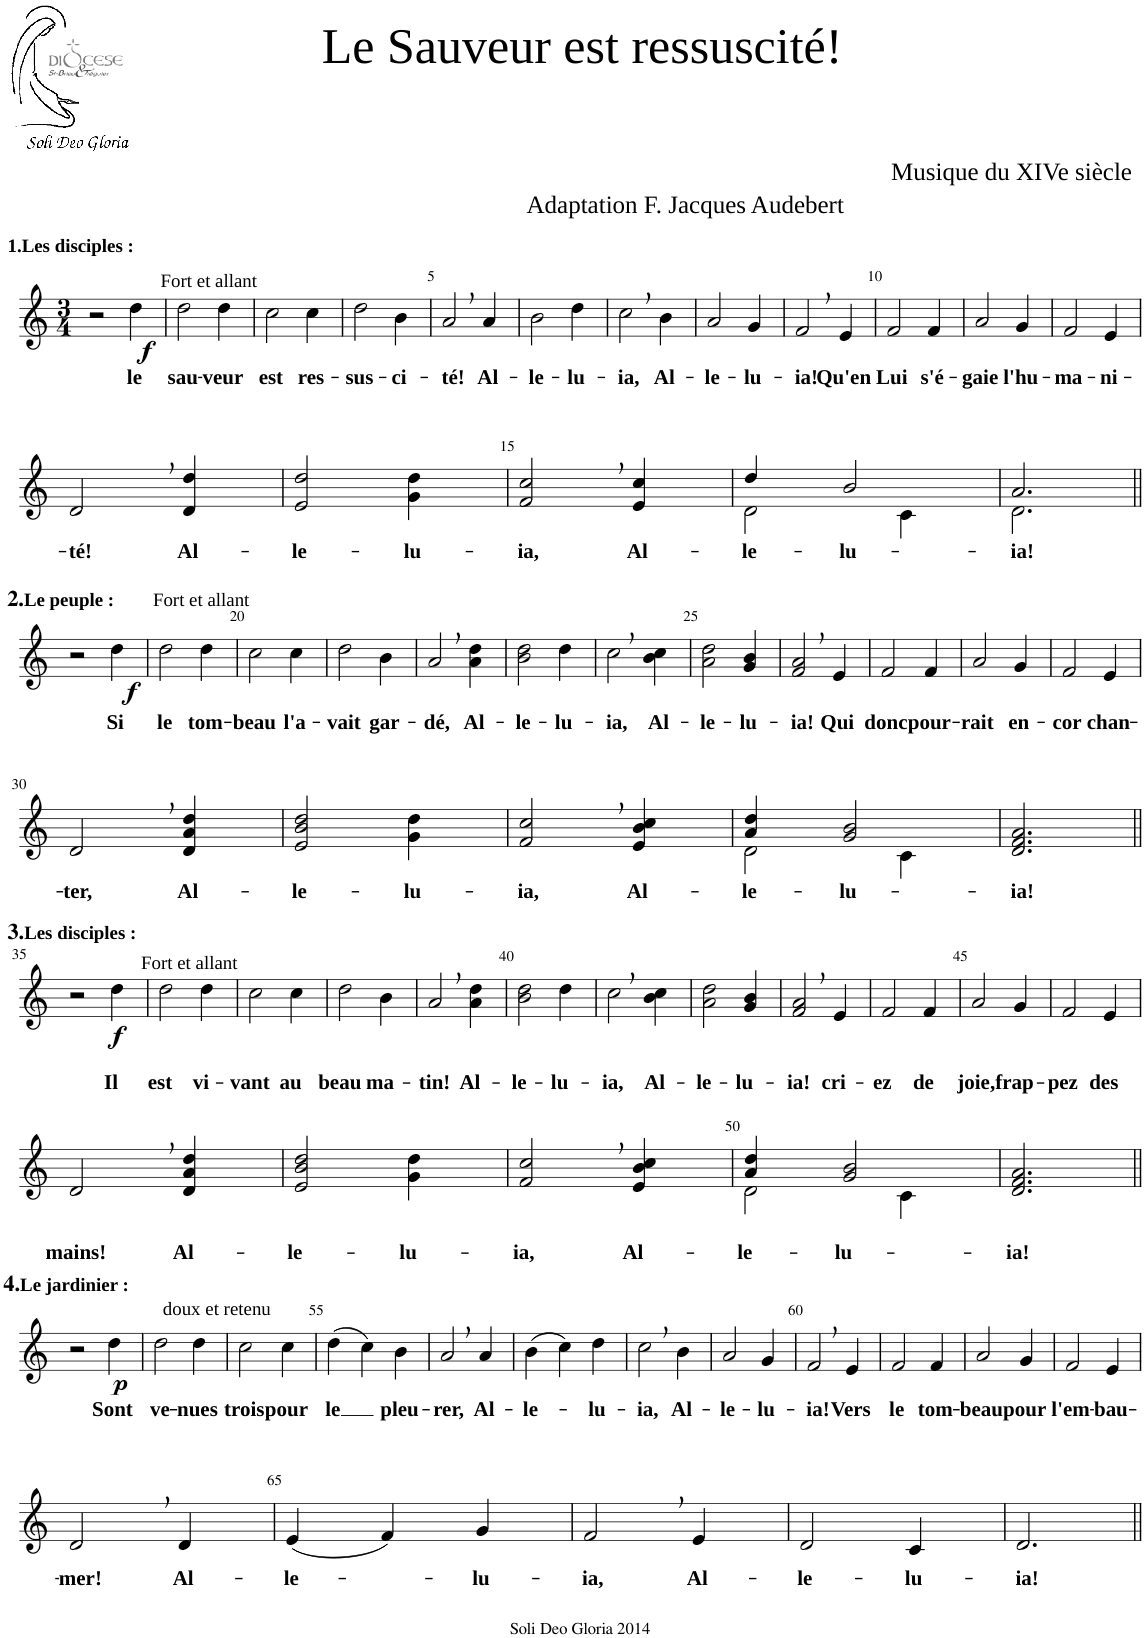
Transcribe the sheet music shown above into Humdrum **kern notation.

**kern	**text	**text	**dynam
*part1	*part1	*part1	*part1
*staff1	*staff1	*staff1	*staff1
*I"Voice	*	*	*
*clefG2	*	*	*
*k[]	*	*	*
*M3/4	*	*	*
=1	=1	=1	=1
!LO:TX:a:B:t=1.Les disciples &colon;	!	!	!
2r	.	.	.
!LO:TX:a:t=Fort et allant	!	!	!
!	!LO:LY:b	!	!LO:DY:b
4dd\	le	.	f
=2	=2	=2	=2
!	!LO:LY:b	!	!
2dd\	sau-	.	.
!	!LO:LY:b	!	!
4dd\	-veur	.	.
=3	=3	=3	=3
!	!LO:LY:b	!	!
2cc\	est	.	.
!	!LO:LY:b	!	!
4cc\	res-	.	.
=4	=4	=4	=4
!	!LO:LY:b	!	!
2dd\	-sus-	.	.
!	!LO:LY:b	!	!
4b\	-ci-	.	.
=5	=5	=5	=5
!	!LO:LY:b	!	!
2a,/	-té!	.	.
!	!LO:LY:b	!	!
4a/	Al-	.	.
=6	=6	=6	=6
!	!LO:LY:b	!	!
2b\	-le-	.	.
!	!LO:LY:b	!	!
4dd\	-lu-	.	.
=7	=7	=7	=7
!	!LO:LY:b	!	!
2cc,\	-ia,	.	.
!	!LO:LY:b	!	!
4b\	Al-	.	.
=8	=8	=8	=8
!	!LO:LY:b	!	!
2a/	-le-	.	.
!	!LO:LY:b	!	!
4g/	-lu-	.	.
=9	=9	=9	=9
!	!LO:LY:b	!	!
2f,/	-ia!	.	.
!	!LO:LY:b	!	!
4e/	Qu'en	.	.
=10	=10	=10	=10
!	!LO:LY:b	!	!
2f/	Lui	.	.
!	!LO:LY:b	!	!
4f/	s'é-	.	.
=11	=11	=11	=11
!	!LO:LY:b	!	!
2a/	-gaie	.	.
!	!LO:LY:b	!	!
4g/	l'hu-	.	.
=12	=12	=12	=12
!	!LO:LY:b	!	!
2f/	-ma-	.	.
!	!LO:LY:b	!	!
4e/	-ni-	.	.
!!LO:LB:g=z
=13	=13	=13	=13
!	!LO:LY:b	!	!
2d,/	-té!	.	.
!	!LO:LY:b	!	!
4d/ 4dd/	Al-	.	.
=14	=14	=14	=14
!	!LO:LY:b	!	!
2e/ 2dd/	-le-	.	.
!	!LO:LY:b	!	!
4g\ 4dd\	-lu-	.	.
=15	=15	=15	=15
!	!LO:LY:b	!	!
2f/, 2cc/,	-ia,	.	.
!	!LO:LY:b	!	!
4e/ 4cc/	Al-	.	.
=16	=16	=16	=16
!	!LO:LY:b	!	!
*^	*	*	*
4dd/	2d\	-le-	.	.
!	!	!LO:LY:b	!	!
2b/	.	-lu-	.	.
.	4c\	.	.	.
=17	=17	=17	=17	=17
!	!	!LO:LY:b	!	!
2.a/	2.d\	-ia!	.	.
!!LO:LB:g=z	!!
=18||	=18||	=18||	=18||	=18||
!LO:TX:a:B:t=2.	!	!	!	!
!LO:TX:a:t=Le peuple &colon;	!	!	!	!
*v	*v	*	*	*
2r	.	.	.
!LO:TX:a:t=Fort et allant	!	!	!
!	!LO:LY:b	!	!LO:DY:b
4dd\	Si	.	f
=19	=19	=19	=19
!	!LO:LY:b	!	!
2dd\	le	.	.
!	!LO:LY:b	!	!
4dd\	tom-	.	.
=20	=20	=20	=20
!	!LO:LY:b	!	!
2cc\	-beau	.	.
!	!LO:LY:b	!	!
4cc\	l'a-	.	.
=21	=21	=21	=21
!	!LO:LY:b	!	!
2dd\	-vait	.	.
!	!LO:LY:b	!	!
4b\	gar-	.	.
=22	=22	=22	=22
!	!LO:LY:b	!	!
2a,/	-dé,	.	.
!	!LO:LY:b	!	!
4a\ 4dd\	Al-	.	.
=23	=23	=23	=23
!	!LO:LY:b	!	!
2b\ 2dd\	-le-	.	.
!	!LO:LY:b	!	!
4dd\	-lu-	.	.
=24	=24	=24	=24
!	!LO:LY:b	!	!
2cc,\	-ia,	.	.
!	!LO:LY:b	!	!
4b\ 4cc\	Al-	.	.
=25	=25	=25	=25
!	!LO:LY:b	!	!
2a\ 2dd\	-le-	.	.
!	!LO:LY:b	!	!
4g/ 4b/	-lu-	.	.
=26	=26	=26	=26
!	!LO:LY:b	!	!
2f/, 2a/,	-ia!	.	.
!	!LO:LY:b	!	!
4e/	Qui	.	.
=27	=27	=27	=27
!	!LO:LY:b	!	!
2f/	donc	.	.
!	!LO:LY:b	!	!
4f/	pour-	.	.
=28	=28	=28	=28
!	!LO:LY:b	!	!
2a/	-rait	.	.
!	!LO:LY:b	!	!
4g/	en-	.	.
=29	=29	=29	=29
!	!LO:LY:b	!	!
2f/	-cor	.	.
!	!LO:LY:b	!	!
4e/	chan-	.	.
!!LO:LB:g=z
=30	=30	=30	=30
!	!LO:LY:b	!	!
2d,/	-ter,	.	.
!	!LO:LY:b	!	!
4d/ 4a/ 4dd/	Al-	.	.
=31	=31	=31	=31
!	!LO:LY:b	!	!
2e/ 2b/ 2dd/	-le-	.	.
!	!LO:LY:b	!	!
4g\ 4dd\	-lu-	.	.
=32	=32	=32	=32
!	!LO:LY:b	!	!
2f/, 2cc/,	-ia,	.	.
!	!LO:LY:b	!	!
4e/ 4b/ 4cc/	Al-	.	.
=33	=33	=33	=33
!	!LO:LY:b	!	!
*^	*	*	*
4a/ 4dd/	2d\	-le-	.	.
!	!	!LO:LY:b	!	!
2g/ 2b/	.	-lu-	.	.
.	4c\	.	.	.
=34	=34	=34	=34	=34
!	!	!LO:LY:b	!	!
*v	*v	*	*	*
2.d/ 2.f/ 2.a/	-ia!	.	.
!!LO:LB:g=z
=35||	=35||	=35||	=35||
!LO:TX:a:B:t=3.	!	!	!
!LO:TX:a:t=Les disciples &colon;	!	!	!
2r	.	.	.
!LO:TX:a:t=Fort et allant	!	!	!
!	!	!LO:LY:b	!LO:DY:b
4dd\	.	Il	f
=36	=36	=36	=36
!	!	!LO:LY:b	!
2dd\	.	est	.
!	!	!LO:LY:b	!
4dd\	.	vi-	.
=37	=37	=37	=37
!	!	!LO:LY:b	!
2cc\	.	-vant	.
!	!	!LO:LY:b	!
4cc\	.	au	.
=38	=38	=38	=38
!	!	!LO:LY:b	!
2dd\	.	beau	.
!	!	!LO:LY:b	!
4b\	.	ma-	.
=39	=39	=39	=39
!	!	!LO:LY:b	!
2a,/	.	-tin!	.
!	!	!LO:LY:b	!
4a\ 4dd\	.	Al-	.
=40	=40	=40	=40
!	!	!LO:LY:b	!
2b\ 2dd\	.	-le-	.
!	!	!LO:LY:b	!
4dd\	.	-lu-	.
=41	=41	=41	=41
!	!	!LO:LY:b	!
2cc,\	.	-ia,	.
!	!	!LO:LY:b	!
4b\ 4cc\	.	Al-	.
=42	=42	=42	=42
!	!	!LO:LY:b	!
2a\ 2dd\	.	-le-	.
!	!	!LO:LY:b	!
4g/ 4b/	.	-lu-	.
=43	=43	=43	=43
!	!	!LO:LY:b	!
2f/, 2a/,	.	-ia!	.
!	!	!LO:LY:b	!
4e/	.	cri-	.
=44	=44	=44	=44
!	!	!LO:LY:b	!
2f/	.	-ez	.
!	!	!LO:LY:b	!
4f/	.	de	.
=45	=45	=45	=45
!	!	!LO:LY:b	!
2a/	.	joie,	.
!	!	!LO:LY:b	!
4g/	.	frap-	.
=46	=46	=46	=46
!	!	!LO:LY:b	!
2f/	.	-pez	.
!	!	!LO:LY:b	!
4e/	.	des	.
!!LO:LB:g=z
=47	=47	=47	=47
!	!	!LO:LY:b	!
2d,/	.	mains!	.
!	!	!LO:LY:b	!
4d/ 4a/ 4dd/	.	Al-	.
=48	=48	=48	=48
!	!	!LO:LY:b	!
2e/ 2b/ 2dd/	.	-le-	.
!	!	!LO:LY:b	!
4g\ 4dd\	.	-lu-	.
=49	=49	=49	=49
!	!	!LO:LY:b	!
2f/, 2cc/,	.	-ia,	.
!	!	!LO:LY:b	!
4e/ 4b/ 4cc/	.	Al-	.
=50	=50	=50	=50
!	!	!LO:LY:b	!
*^	*	*	*
4a/ 4dd/	2d\	.	-le-	.
!	!	!	!LO:LY:b	!
2g/ 2b/	.	.	-lu-	.
.	4c\	.	.	.
=51	=51	=51	=51	=51
!	!	!	!LO:LY:b	!
*v	*v	*	*	*
2.d/ 2.f/ 2.a/	.	-ia!	.
!!LO:LB:g=z
=52||	=52||	=52||	=52||
!LO:TX:a:B:t=4.	!	!	!
!LO:TX:a:t=Le jardinier &colon;	!	!	!
2r	.	.	.
!LO:TX:a:t=doux et retenu	!	!	!
!	!LO:LY:b	!	!LO:DY:b
4dd\	Sont	.	p
=53	=53	=53	=53
!	!LO:LY:b	!	!
2dd\	ve-	.	.
!	!LO:LY:b	!	!
4dd\	-nues	.	.
=54	=54	=54	=54
!	!LO:LY:b	!	!
2cc\	trois	.	.
!	!LO:LY:b	!	!
4cc\	pour	.	.
=55	=55	=55	=55
!	!LO:LY:b	!	!
(4dd\	le	.	.
4cc\)	.	.	.
!	!LO:LY:b	!	!
4b\	pleu-	.	.
=56	=56	=56	=56
!	!LO:LY:b	!	!
2a,/	-rer,	.	.
!	!LO:LY:b	!	!
4a/	Al-	.	.
=57	=57	=57	=57
!	!LO:LY:b	!	!
(4b\	-le-	.	.
4cc\)	.	.	.
!	!LO:LY:b	!	!
4dd\	-lu-	.	.
=58	=58	=58	=58
!	!LO:LY:b	!	!
2cc,\	-ia,	.	.
!	!LO:LY:b	!	!
4b\	Al-	.	.
=59	=59	=59	=59
!	!LO:LY:b	!	!
2a/	-le-	.	.
!	!LO:LY:b	!	!
4g/	-lu-	.	.
=60	=60	=60	=60
!	!LO:LY:b	!	!
2f,/	-ia!	.	.
!	!LO:LY:b	!	!
4e/	Vers	.	.
=61	=61	=61	=61
!	!LO:LY:b	!	!
2f/	le	.	.
!	!LO:LY:b	!	!
4f/	tom-	.	.
=62	=62	=62	=62
!	!LO:LY:b	!	!
2a/	-beau	.	.
!	!LO:LY:b	!	!
4g/	pour	.	.
=63	=63	=63	=63
!	!LO:LY:b	!	!
2f/	l'em-	.	.
!	!LO:LY:b	!	!
4e/	-bau-	.	.
!!LO:LB:g=z
=64	=64	=64	=64
!	!LO:LY:b	!	!
2d,/	-mer!	.	.
!	!LO:LY:b	!	!
4d/	Al-	.	.
=65	=65	=65	=65
!	!LO:LY:b	!	!
(4e/	-le-	.	.
4f/)	.	.	.
!	!LO:LY:b	!	!
4g/	-lu-	.	.
=66	=66	=66	=66
!	!LO:LY:b	!	!
2f,/	-ia,	.	.
!	!LO:LY:b	!	!
4e/	Al-	.	.
=67	=67	=67	=67
!	!LO:LY:b	!	!
2d/	-le-	.	.
!	!LO:LY:b	!	!
4c/	-lu-	.	.
=68	=68	=68	=68
!	!LO:LY:b	!	!
2.d/	-ia!	.	.
=||	=||	=||	=||
*-	*-	*-	*-
